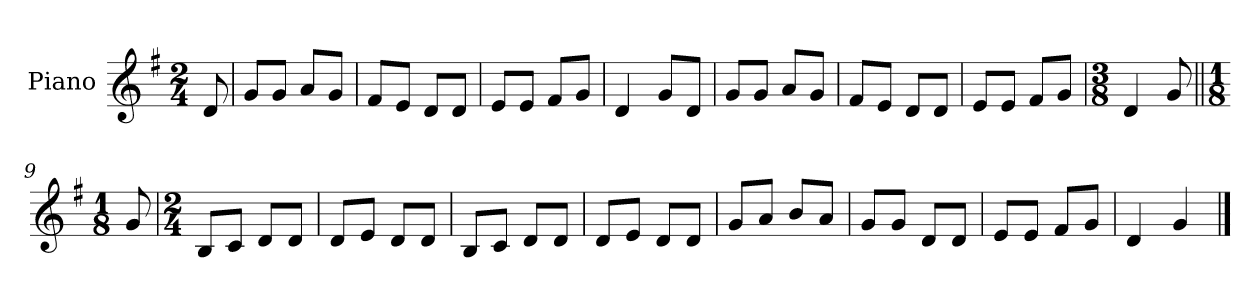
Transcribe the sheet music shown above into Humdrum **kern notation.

**kern
*part1
*staff1
*I"Piano
*I'Pno.
*clefG2
*k[f#]
*M2/4
=
8d/
=1
8g/L
8g/J
8a/L
8g/J
=2
8f#/L
8e/J
8d/L
8d/J
=3
8e/L
8e/J
8f#/L
8g/J
=4
4d/
8g/L
8d/J
=5
8g/L
8g/J
8a/L
8g/J
=6
8f#/L
8e/J
8d/L
8d/J
=7
8e/L
8e/J
8f#/L
8g/J
=8
*M3/8
4d/
8g/
=9||
*M1/8
8g/
!!LO:LB:g=z
=10
*M2/4
8B/L
8c/J
8d/L
8d/J
=11
8d/L
8e/J
8d/L
8d/J
=12
8B/L
8c/J
8d/L
8d/J
=13
8d/L
8e/J
8d/L
8d/J
=14
8g/L
8a/J
8b/L
8a/J
=15
8g/L
8g/J
8d/L
8d/J
=16
8e/L
8e/J
8f#/L
8g/J
=17
4d/
4g/
==
*-
